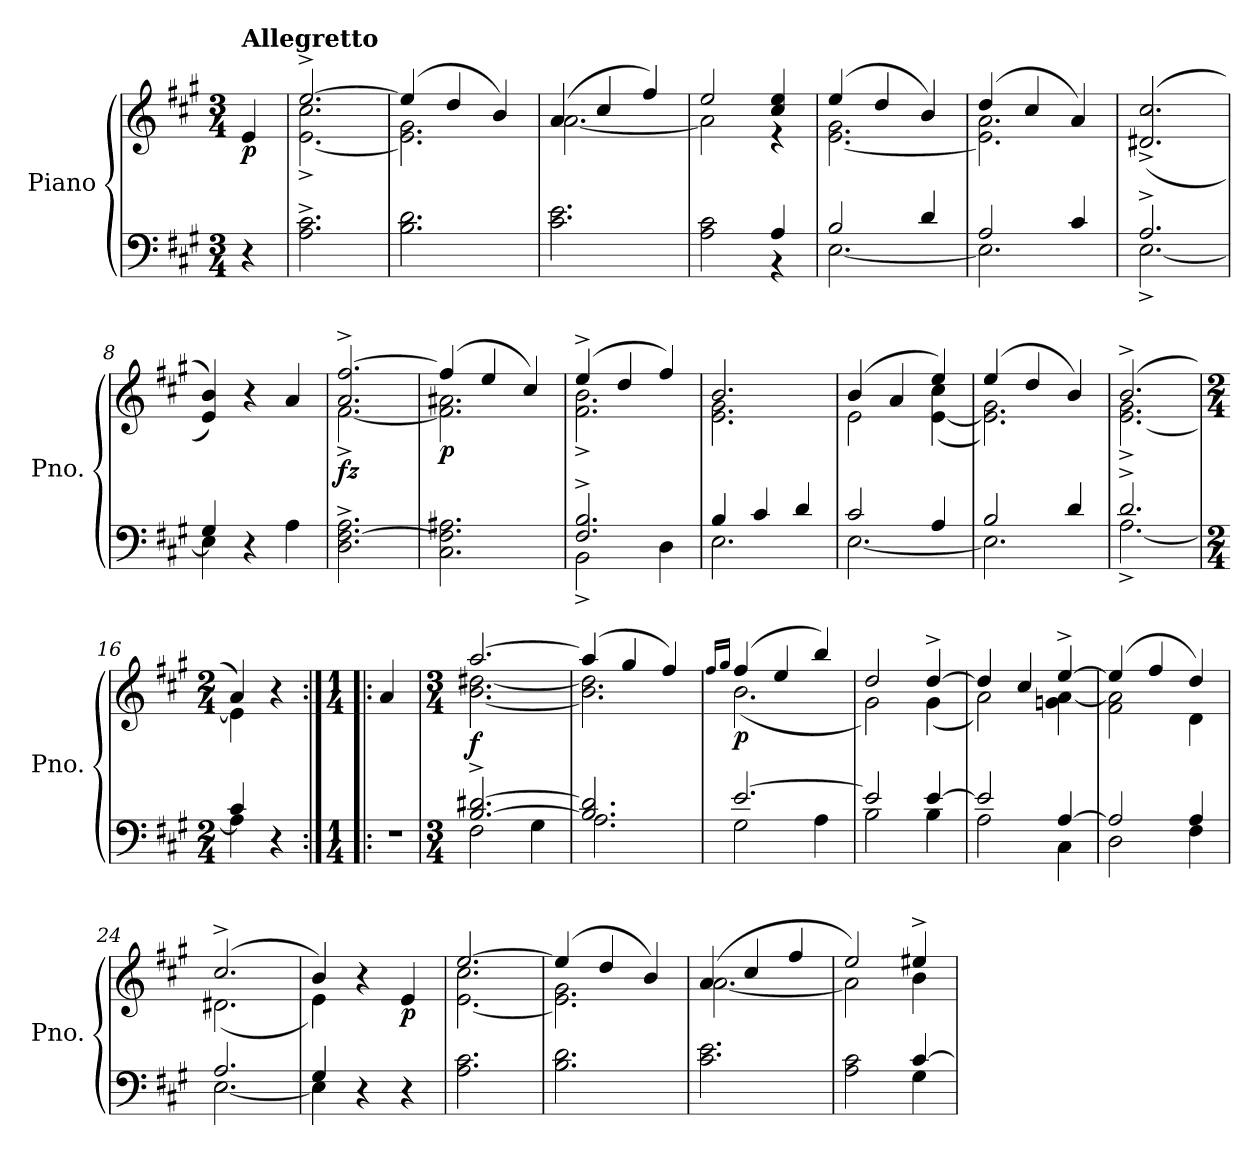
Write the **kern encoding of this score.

**kern	**kern	**dynam
*part1	*part1	*part1
*staff2	*staff1	*staff1/2
*I"Piano	*	*
*I'Pno.	*	*
*clefF4	*clefG2	*
*k[f#c#g#]	*k[f#c#g#]	*
*M3/4	*M3/4	*
=	=	=
!	!LO:TX:a:B:t=Allegretto	!
!	!	!LO:DY:b
4r	4e/	p
=1	=1	=1
*	*^	*
2.A\^ 2.c#\^	[2.ee^/	[2.e\^ 2.cc#\^	.
=2	=2	=2	=2
2.B\ 2.d\	(>4ee/]	2.e\] 2.g#\	.
.	4dd/	.	.
.	4b/)	.	.
=3	=3	=3	=3
2.c#\ 2.e\	(>4a/	[2.a\	.
.	4cc#/	.	.
.	4ff#/)	.	.
=4	=4	=4	=4
*^	*	*	*
2A\ 2c#\	2ryy	2ee/	2a\]	.
4A/	4r	4cc#/ 4ee/	4r	.
=5	=5	=5	=5	=5
2B/	[2.E\	(>4ee/	[2.e\ 2.g#\	.
.	.	4dd/	.	.
4d/	.	4b/)	.	.
=6	=6	=6	=6	=6
2A/	2.E\]	(>4dd/	2.e\] 2.a\	.
.	.	4cc#/	.	.
4c#/	.	4a/)	.	.
*	*	*v	*v	*
=7	=7	=7	=7
2.A^/	[2.E^\	(>(<2.d#X/^ 2.cc#/^	.
=8	=8	=8	=8
4G#/	4E\]	4e/ 4b/))	.
2ryy	4r	4r	.
.	4A\	4a/	.
=9	=9	=9	=9
*	*	*^	*
!	!	!	!	!LO:DY:b
*v	*v	*	*	*
2.D\^ [2.F#\^ 2.A\^	2.a/^ [2.ff#/^	[2.f#^\	fz
=10	=10	=10	=10
!	!	!	!LO:DY:b
2.C#\ 2.F#\] 2.A#X\	(>4ff#/]	2.f#\] 2.a#X\	p
.	4ee/	.	.
.	4cc#/)	.	.
=11	=11	=11	=11
*^	*	*	*
2.F#/^ 2.B/^	2BB^\	(>4ee^/	2.f#\^ 2.b\^	.
.	.	4dd/	.	.
.	4D\	4ff#/)	.	.
!!LO:LB:g=z	!!
=12	=12	=12	=12	=12
4B/	2.E\	2.b/	2.e\ 2.g#\	.
4c#/	.	.	.	.
4d/	.	.	.	.
=13	=13	=13	=13	=13
2c#/	[2.E\	(>4b/	2e\	.
.	.	4a/	.	.
4A/	.	4ee/)	(<[4e\ 4cc#\	.
=14	=14	=14	=14	=14
2B/	2.E\]	(>4ee/	2.e\] 2.g#\)	.
.	.	4dd/	.	.
4d/	.	4b/)	.	.
=15	=15	=15	=15	=15
2.d^/	[2.A^\	(>2.b^/	[2.e\^ 2.g#\^	.
=16	=16	=16	=16	=16
*M2/4	*	*M2/4	*	*
4c#/	4A\]	4a/)	4e\]	.
4r	4ryy	4r	4ryy	.
*v	*v	*	*	*
*	*v	*v	*
=17:|!|:	=17:|!|:	=17:|!|:
*M1/4	*M1/4	*
4r	4a/	.
=18	=18	=18
*M3/4	*M3/4	*
*^	*^	*
!	!	!	!	!LO:DY:b
[2.B/^ [2.d#X/^	2F#\	[2.aa/	[2.b\ [2.dd#X\	f
.	4G#\	.	.	.
=19	=19	=19	=19	=19
2.B/] 2.d#/]	2.A\	(>4aa/]	2.b\] 2.dd#\]	.
.	.	4gg#/	.	.
.	.	4ff#/)	.	.
=20	=20	=20	=20	=20
.	.	16qff#/LL	.	.
.	.	16qgg#/JJ	.	.
!	!	!	!	!LO:DY:b
[2.e/	2G#\	(>4ff#/	(<2.b\	p
.	.	4ee/	.	.
.	4A\	4bb/)	.	.
=21	=21	=21	=21	=21
2e/]	2B\	2dd/	2g#\)	.
[4e/	4B\	[4dd^/	(<4g#\	.
=22	=22	=22	=22	=22
2e/]	2A\	4dd/]	2a\)	.
.	.	4cc#/	.	.
[4A/	4C#\	[4ee^/	4gn\ [4a\	.
=23	=23	=23	=23	=23
2A/]	2D\	(>4ee/]	2f#\ 2a\]	.
.	.	4ff#/	.	.
4A/	4F#\	4dd/)	4d\	.
!!LO:LB:g=z	!!
=24	=24	=24	=24	=24
2.A/	[2.E\	(>2.cc#^/	(<2.d#X\	.
=25	=25	=25	=25	=25
4G#/	4E\]	4b/)	4e\)	.
4r	4ryy	4r	4ryy	.
!	!	!	!	!LO:DY:b
4r	4ryy	4e/	4ryy	p
*v	*v	*	*	*
=26	=26	=26	=26
2.A\ 2.c#\	[2.ee/	[2.e\ 2.cc#\	.
=27	=27	=27	=27
2.B\ 2.d\	(>4ee/]	2.e\] 2.g#\	.
.	4dd/	.	.
.	4b/)	.	.
=28	=28	=28	=28
2.c#\ 2.e\	(>4a/	[2.a\	.
.	4cc#/	.	.
.	4ff#/	.	.
=29	=29	=29	=29
*^	*	*	*
2A\ 2c#\	2ryy	2ee/)	2a\]	.
[4c#/	4G#\	4ee#X^/	4b\	.
*v	*v	*	*	*
*	*v	*v	*
=	=	=
*-	*-	*-
